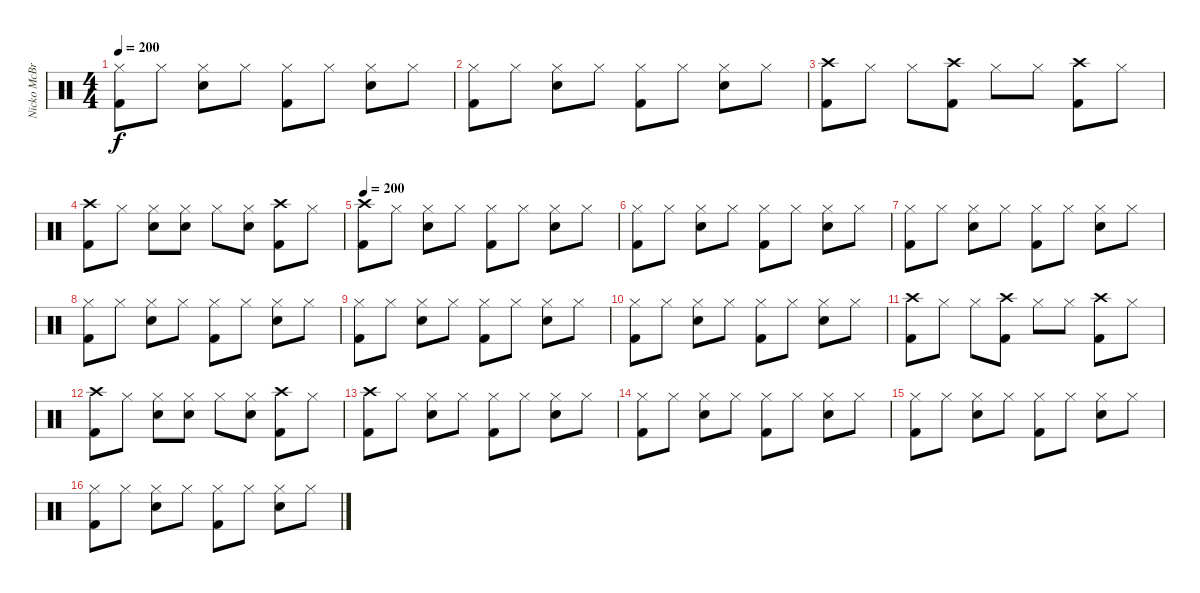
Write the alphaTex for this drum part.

\track ("Nicko McBrain" "Nicko McBr") {instrument percussion}
\staff {score}
\articulation defaults
\ts (4 4)
\tempo 200
\clef neutral
\ks c
("Hi-Hat (closed)" "Kick (hit) 2").8{dy f} "Hi-Hat (closed)".8 ("Hi-Hat (closed)" "Snare (hit) 2").8 "Hi-Hat (closed)".8 ("Hi-Hat (closed)" "Kick (hit) 2").8 "Hi-Hat (closed)".8 ("Hi-Hat (closed)" "Snare (hit) 2").8 "Hi-Hat (closed)".8 |
("Hi-Hat (closed)" "Kick (hit) 2").8 "Hi-Hat (closed)".8 ("Hi-Hat (closed)" "Snare (hit) 2").8 "Hi-Hat (closed)".8 ("Hi-Hat (closed)" "Kick (hit) 2").8 "Hi-Hat (closed)".8 ("Hi-Hat (closed)" "Snare (hit) 2").8 "Hi-Hat (closed)".8 |
("Crash high (hit)" "Kick (hit) 2").8 "Hi-Hat (closed)".8 "Hi-Hat (closed)".8 ("Crash high (hit)" "Kick (hit) 2").8 "Hi-Hat (closed)".8 "Hi-Hat (closed)".8 ("Crash high (hit)" "Kick (hit) 2").8 "Hi-Hat (closed)".8 |
("Crash high (hit)" "Kick (hit) 2").8 "Hi-Hat (closed)".8 ("Hi-Hat (closed)" "Snare (hit) 2").8 ("Hi-Hat (closed)" "Snare (hit) 2").8 "Hi-Hat (closed)".8 ("Hi-Hat (closed)" "Snare (hit) 2").8 ("Crash high (hit)" "Kick (hit) 2").8 "Hi-Hat (closed)".8 |
\tempo 200
("Crash high (hit)" "Kick (hit) 2").8 "Hi-Hat (closed)".8 ("Hi-Hat (closed)" "Snare (hit) 2").8 "Hi-Hat (closed)".8 ("Hi-Hat (closed)" "Kick (hit) 2").8 "Hi-Hat (closed)".8 ("Hi-Hat (closed)" "Snare (hit) 2").8 "Hi-Hat (closed)".8 |
("Hi-Hat (closed)" "Kick (hit) 2").8 "Hi-Hat (closed)".8 ("Hi-Hat (closed)" "Snare (hit) 2").8 "Hi-Hat (closed)".8 ("Hi-Hat (closed)" "Kick (hit) 2").8 "Hi-Hat (closed)".8 ("Hi-Hat (closed)" "Snare (hit) 2").8 "Hi-Hat (closed)".8 |
("Hi-Hat (closed)" "Kick (hit) 2").8 "Hi-Hat (closed)".8 ("Hi-Hat (closed)" "Snare (hit) 2").8 "Hi-Hat (closed)".8 ("Hi-Hat (closed)" "Kick (hit) 2").8 "Hi-Hat (closed)".8 ("Hi-Hat (closed)" "Snare (hit) 2").8 "Hi-Hat (closed)".8 |
("Hi-Hat (closed)" "Kick (hit) 2").8 "Hi-Hat (closed)".8 ("Hi-Hat (closed)" "Snare (hit) 2").8 "Hi-Hat (closed)".8 ("Hi-Hat (closed)" "Kick (hit) 2").8 "Hi-Hat (closed)".8 ("Hi-Hat (closed)" "Snare (hit) 2").8 "Hi-Hat (closed)".8 |
("Hi-Hat (closed)" "Kick (hit) 2").8 "Hi-Hat (closed)".8 ("Hi-Hat (closed)" "Snare (hit) 2").8 "Hi-Hat (closed)".8 ("Hi-Hat (closed)" "Kick (hit) 2").8 "Hi-Hat (closed)".8 ("Hi-Hat (closed)" "Snare (hit) 2").8 "Hi-Hat (closed)".8 |
("Hi-Hat (closed)" "Kick (hit) 2").8 "Hi-Hat (closed)".8 ("Hi-Hat (closed)" "Snare (hit) 2").8 "Hi-Hat (closed)".8 ("Hi-Hat (closed)" "Kick (hit) 2").8 "Hi-Hat (closed)".8 ("Hi-Hat (closed)" "Snare (hit) 2").8 "Hi-Hat (closed)".8 |
("Crash high (hit)" "Kick (hit) 2").8 "Hi-Hat (closed)".8 "Hi-Hat (closed)".8 ("Crash high (hit)" "Kick (hit) 2").8 "Hi-Hat (closed)".8 "Hi-Hat (closed)".8 ("Crash high (hit)" "Kick (hit) 2").8 "Hi-Hat (closed)".8 |
("Crash high (hit)" "Kick (hit) 2").8 "Hi-Hat (closed)".8 ("Hi-Hat (closed)" "Snare (hit) 2").8 ("Hi-Hat (closed)" "Snare (hit) 2").8 "Hi-Hat (closed)".8 ("Hi-Hat (closed)" "Snare (hit) 2").8 ("Crash high (hit)" "Kick (hit) 2").8 "Hi-Hat (closed)".8 |
("Crash high (hit)" "Kick (hit) 2").8 "Hi-Hat (closed)".8 ("Hi-Hat (closed)" "Snare (hit) 2").8 "Hi-Hat (closed)".8 ("Hi-Hat (closed)" "Kick (hit) 2").8 "Hi-Hat (closed)".8 ("Hi-Hat (closed)" "Snare (hit) 2").8 "Hi-Hat (closed)".8 |
("Hi-Hat (closed)" "Kick (hit) 2").8 "Hi-Hat (closed)".8 ("Hi-Hat (closed)" "Snare (hit) 2").8 "Hi-Hat (closed)".8 ("Hi-Hat (closed)" "Kick (hit) 2").8 "Hi-Hat (closed)".8 ("Hi-Hat (closed)" "Snare (hit) 2").8 "Hi-Hat (closed)".8 |
("Hi-Hat (closed)" "Kick (hit) 2").8 "Hi-Hat (closed)".8 ("Hi-Hat (closed)" "Snare (hit) 2").8 "Hi-Hat (closed)".8 ("Hi-Hat (closed)" "Kick (hit) 2").8 "Hi-Hat (closed)".8 ("Hi-Hat (closed)" "Snare (hit) 2").8 "Hi-Hat (closed)".8 |
("Hi-Hat (closed)" "Kick (hit) 2").8 "Hi-Hat (closed)".8 ("Hi-Hat (closed)" "Snare (hit) 2").8 "Hi-Hat (closed)".8 ("Hi-Hat (closed)" "Kick (hit) 2").8 "Hi-Hat (closed)".8 ("Hi-Hat (closed)" "Snare (hit) 2").8 "Hi-Hat (closed)".8
